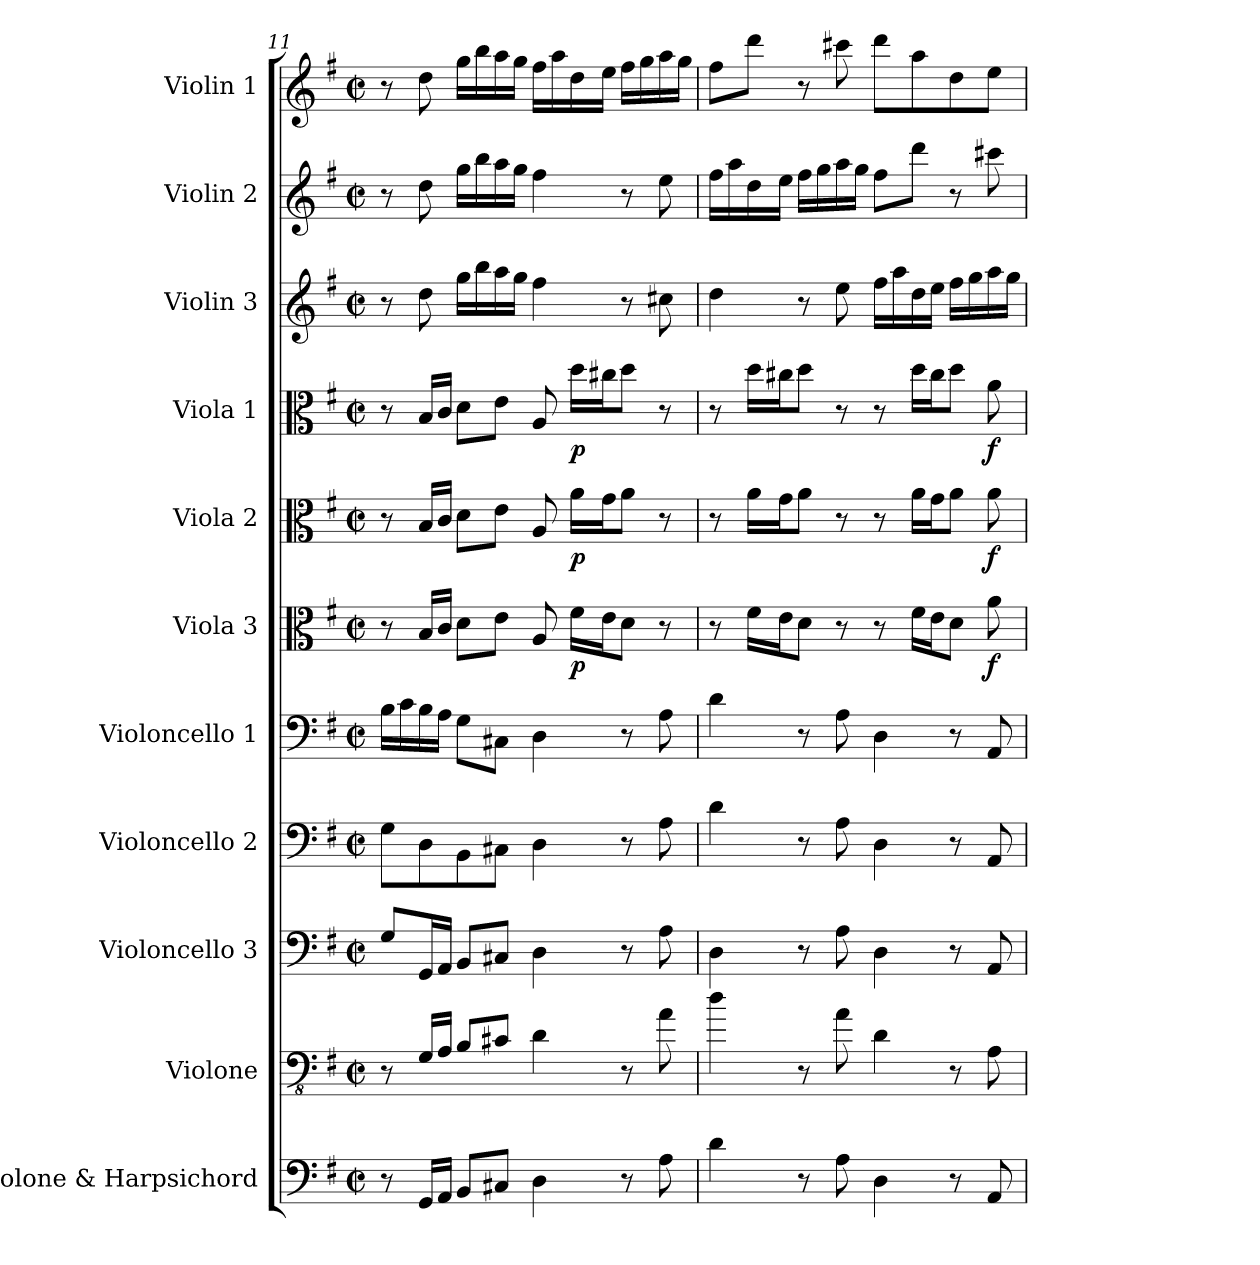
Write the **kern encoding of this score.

**kern	**kern	**kern	**kern	**kern	**kern	**dynam	**kern	**dynam	**kern	**dynam	**kern	**kern	**kern
*part11	*part10	*part9	*part8	*part7	*part6	*part6	*part5	*part5	*part4	*part4	*part3	*part2	*part1
*staff11	*staff10	*staff9	*staff8	*staff7	*staff6	*staff6	*staff5	*staff5	*staff4	*staff4	*staff3	*staff2	*staff1
*I"Violone &amp; Harpsichord	*I"Violone	*I"Violoncello 3	*I"Violoncello 2	*I"Violoncello 1	*I"Viola 3	*	*I"Viola 2	*	*I"Viola 1	*	*I"Violin 3	*I"Violin 2	*I"Violin 1
*I'Vne. &amp; Hch.	*I'Vne.	*I'Vc. 3	*I'Vc. 2	*I'Vc. 1	*I'Vla. 3	*	*I'Vla. 2	*	*I'Vla. 1	*	*I'Vln. 3	*I'Vln. 2	*I'Vln. 1
!!LO:PB:g=z
*clefF4	*clefFv4	*clefF4	*clefF4	*clefF4	*clefC3	*	*clefC3	*	*clefC3	*	*clefG2	*clefG2	*clefG2
*	*ITrd7c12	*	*	*	*	*	*	*	*	*	*	*	*
*k[f#]	*k[f#]	*k[f#]	*k[f#]	*k[f#]	*k[f#]	*	*k[f#]	*	*k[f#]	*	*k[f#]	*k[f#]	*k[f#]
*M4/4	*M4/4	*M4/4	*M4/4	*M4/4	*M4/4	*	*M4/4	*	*M4/4	*	*M4/4	*M4/4	*M4/4
*met(c|)	*met(c|)	*met(c|)	*met(c|)	*met(c|)	*met(c|)	*	*met(c|)	*	*met(c|)	*	*met(c|)	*met(c|)	*met(c|)
=11	=11	=11	=11	=11	=11	=11	=11	=11	=11	=11	=11	=11	=11
8r	8r	8G/L	8G\L	16B\LL	8r	.	8r	.	8r	.	8r	8r	8r
.	.	.	.	16c\	.	.	.	.	.	.	.	.	.
16GG/LL	16GGG/LL	16GG/L	8D\	16B\	16B/LL	.	16B/LL	.	16B/LL	.	8dd\	8dd\	8dd\
16AA/JJ	16AAA/JJ	16AA/JJ	.	16A\JJ	16c/JJ	.	16c/JJ	.	16c/JJ	.	.	.	.
8BB/L	8BBB/L	8BB/L	8BB\	8G\L	8d\L	.	8d\L	.	8d\L	.	16gg\LL	16gg\LL	16gg\LL
.	.	.	.	.	.	.	.	.	.	.	16bb\	16bb\	16bb\
8C#X/J	8CC#X/J	8C#X/J	8C#X\J	8C#X\J	8e\J	.	8e\J	.	8e\J	.	16aa\	16aa\	16aa\
.	.	.	.	.	.	.	.	.	.	.	16gg\JJ	16gg\JJ	16gg\JJ
4D\	4DD	4D\	4D\	4D\	8A/	.	8A/	.	8A/	.	4ff#\	4ff#\	16ff#\LL
.	.	.	.	.	.	.	.	.	.	.	.	.	16aa\
!	!	!	!	!	!	!LO:DY:b	!	!LO:DY:b	!	!LO:DY:b	!	!	!
.	.	.	.	.	16f#\LL	p	16a\LL	p	16dd\LL	p	.	.	16dd\
.	.	.	.	.	16e\J	.	16g\J	.	16cc#X\J	.	.	.	16ee\JJ
8r	8r	8r	8r	8r	8d\J	.	8a\J	.	8dd\J	.	8r	8r	16ff#\LL
.	.	.	.	.	.	.	.	.	.	.	.	.	16gg\
8A\	8AA	8A\	8A\	8A\	8r	.	8r	.	8r	.	8cc#X\	8ee\	16aa\
.	.	.	.	.	.	.	.	.	.	.	.	.	16gg\JJ
=12	=12	=12	=12	=12	=12	=12	=12	=12	=12	=12	=12	=12	=12
4d\	4D	4D\	4d\	4d\	8r	.	8r	.	8r	.	4dd\	16ff#\LL	8ff#\L
.	.	.	.	.	.	.	.	.	.	.	.	16aa\	.
.	.	.	.	.	16f#\LL	.	16a\LL	.	16dd\LL	.	.	16dd\	8ddd\J
.	.	.	.	.	16e\J	.	16g\J	.	16cc#X\J	.	.	16ee\JJ	.
8r	8r	8r	8r	8r	8d\J	.	8a\J	.	8dd\J	.	8r	16ff#\LL	8r
.	.	.	.	.	.	.	.	.	.	.	.	16gg\	.
8A\	8AA	8A\	8A\	8A\	8r	.	8r	.	8r	.	8ee\	16aa\	8ccc#X\
.	.	.	.	.	.	.	.	.	.	.	.	16gg\JJ	.
4D\	4DD	4D\	4D\	4D\	8r	.	8r	.	8r	.	16ff#\LL	8ff#\L	8ddd\L
.	.	.	.	.	.	.	.	.	.	.	16aa\	.	.
.	.	.	.	.	16f#\LL	.	16a\LL	.	16dd\LL	.	16dd\	8ddd\J	8aa\
.	.	.	.	.	16e\J	.	16g\J	.	16cc#\J	.	16ee\JJ	.	.
8r	8r	8r	8r	8r	8d\J	.	8a\J	.	8dd\J	.	16ff#\LL	8r	8dd\
.	.	.	.	.	.	.	.	.	.	.	16gg\	.	.
!	!	!	!	!	!	!LO:DY:b	!	!LO:DY:b	!	!LO:DY:b	!	!	!
8AA/	8AAA	8AA/	8AA/	8AA/	8a\	f	8a\	f	8a\	f	16aa\	8ccc#X\	8ee\J
.	.	.	.	.	.	.	.	.	.	.	16gg\JJ	.	.
=	=	=	=	=	=	=	=	=	=	=	=	=	=
*-	*-	*-	*-	*-	*-	*-	*-	*-	*-	*-	*-	*-	*-
